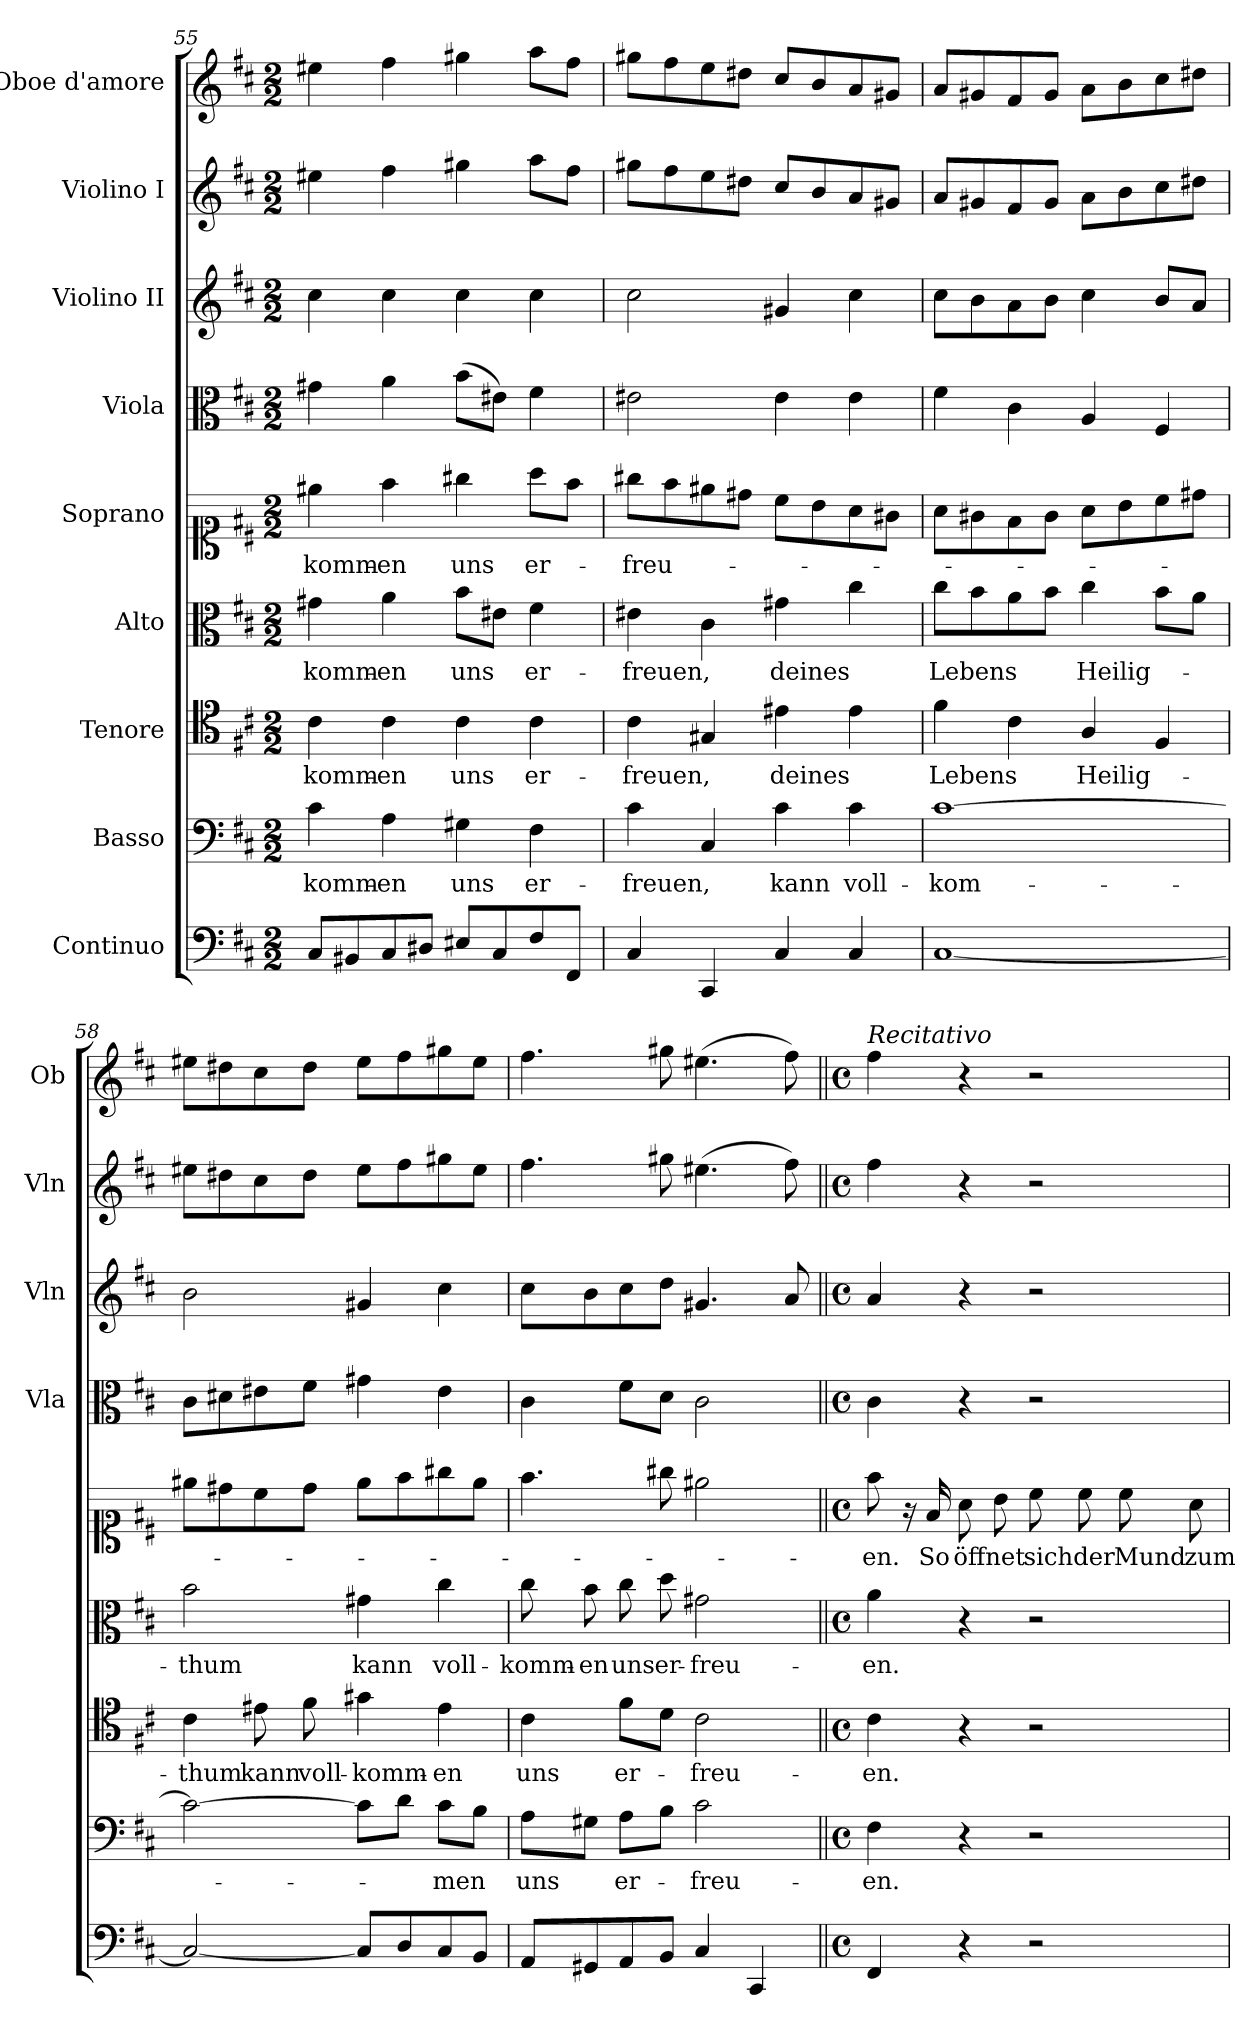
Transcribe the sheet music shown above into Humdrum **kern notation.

**kern	**kern	**text	**kern	**text	**kern	**text	**kern	**text	**kern	**kern	**kern	**kern
*part9	*part8	*part8	*part7	*part7	*part6	*part6	*part5	*part5	*part4	*part3	*part2	*part1
*staff9	*staff8	*staff8	*staff7	*staff7	*staff6	*staff6	*staff5	*staff5	*staff4	*staff3	*staff2	*staff1
*I"Continuo	*I"Basso	*	*I"Tenore	*	*I"Alto	*	*I"Soprano	*	*I"Viola	*I"Violino II	*I"Violino I	*I"Oboe d'amore
*	*	*	*	*	*	*	*	*	*I'Vla	*I'Vln	*I'Vln	*I'Ob
*clefF4	*clefF4	*	*clefC4	*	*clefC3	*	*clefC1	*	*clefC3	*clefG2	*clefG2	*clefG2
*k[f#c#]	*k[f#c#]	*	*k[f#c#]	*	*k[f#c#]	*	*k[f#c#]	*	*k[f#c#]	*k[f#c#]	*k[f#c#]	*k[f#c#]
*M2/2	*M2/2	*	*M2/2	*	*M2/2	*	*M2/2	*	*M2/2	*M2/2	*M2/2	*M2/2
=55	=55	=55	=55	=55	=55	=55	=55	=55	=55	=55	=55	=55
!	!	!LO:LY:b	!	!LO:LY:b	!	!LO:LY:b	!	!LO:LY:b	!	!	!	!
8C#/L	4c#\	komm-	4c#\	komm-	4g#X\	komm-	4ee#X\	-komm-	4g#X\	4cc#\	4ee#X\	4ee#X\
8BB#X/	.	.	.	.	.	.	.	.	.	.	.	.
!	!	!LO:LY:b	!	!LO:LY:b	!	!LO:LY:b	!	!LO:LY:b	!	!	!	!
8C#/	4A\	-en	4c#\	-en	4a\	-en	4ff#\	-en	4a\	4cc#\	4ff#\	4ff#\
8D#X/J	.	.	.	.	.	.	.	.	.	.	.	.
!	!	!LO:LY:b	!	!LO:LY:b	!	!LO:LY:b	!	!LO:LY:b	!	!	!	!
8E#X/L	4G#X\	uns	4c#\	uns	8b\L	uns	4gg#X\	uns	(>8b\L	4cc#\	4gg#X\	4gg#X\
8C#/	.	.	.	.	8e#X\J	.	.	.	8e#X\J)	.	.	.
!	!	!LO:LY:b	!	!LO:LY:b	!	!LO:LY:b	!	!LO:LY:b	!	!	!	!
8F#/	4F#\	er-	4c#\	er-	4f#\	er-	8aa\L	er-	4f#\	4cc#\	8aa\L	8aa\L
8FF#/J	.	.	.	.	.	.	8ff#\J	.	.	.	8ff#\J	8ff#\J
=56	=56	=56	=56	=56	=56	=56	=56	=56	=56	=56	=56	=56
!	!	!LO:LY:b	!	!LO:LY:b	!	!LO:LY:b	!	!LO:LY:b	!	!	!	!
4C#/	4c#\	-freuen,	4c#\	-freuen,	4e#X\	-freuen,	8gg#X\L	-freu-	2e#X\	2cc#\	8gg#X\L	8gg#X\L
.	.	.	.	.	.	.	8ff#\	.	.	.	8ff#\	8ff#\
4CC#/	4C#/	.	4G#X/	.	4c#\	.	8ee#X\	.	.	.	8ee\	8ee\
.	.	.	.	.	.	.	8dd#X\J	.	.	.	8dd#X\J	8dd#X\J
!	!	!LO:LY:b	!	!LO:LY:b	!	!LO:LY:b	!	!	!	!	!	!
4C#/	4c#\	kann	4e#X\	deines	4g#X\	deines	8cc#\L	.	4e#\	4g#X/	8cc#/L	8cc#/L
.	.	.	.	.	.	.	8b\	.	.	.	8b/	8b/
!	!	!LO:LY:b	!	!	!	!	!	!	!	!	!	!
4C#/	4c#\	voll-	4e#\	.	4cc#\	.	8a\	.	4e#\	4cc#\	8a/	8a/
.	.	.	.	.	.	.	8g#X\J	.	.	.	8g#X/J	8g#X/J
=57	=57	=57	=57	=57	=57	=57	=57	=57	=57	=57	=57	=57
!	!	!LO:LY:b	!	!LO:LY:b	!	!LO:LY:b	!	!	!	!	!	!
[1C#	[1c#	-kom-	4f#\	Lebens	8cc#\L	Lebens	8a\L	.	4f#\	8cc#\L	8a/L	8a/L
.	.	.	.	.	8b\	.	8g#X\	.	.	8b\	8g#X/	8g#X/
.	.	.	4c#\	.	8a\	.	8f#\	.	4c#\	8a\	8f#/	8f#/
.	.	.	.	.	8b\J	.	8g#\J	.	.	8b\J	8g#/J	8g#/J
!	!	!	!	!LO:LY:b	!	!LO:LY:b	!	!	!	!	!	!
.	.	.	4A/	Heilig-	4cc#\	Heilig-	8a\L	.	4A/	4cc#\	8a\L	8a\L
.	.	.	.	.	.	.	8b\	.	.	.	8b\	8b\
.	.	.	4F#/	.	8b\L	.	8cc#\	.	4F#/	8b/L	8cc#\	8cc#\
.	.	.	.	.	8a\J	.	8dd#X\J	.	.	8a/J	8dd#X\J	8dd#X\J
!!LO:PB:g=z
=58	=58	=58	=58	=58	=58	=58	=58	=58	=58	=58	=58	=58
!	!	!	!	!LO:LY:b	!	!LO:LY:b	!	!	!	!	!	!
2C#/_	2c#\_	.	4c#\	thum	2b\	thum	8ee#X\L	.	8c#\L	2b\	8ee#X\L	8ee#X\L
.	.	.	.	.	.	.	8dd#X\	.	8d#X\	.	8dd#X\	8dd#X\
!	!	!	!	!LO:LY:b	!	!	!	!	!	!	!	!
.	.	.	8e#X\	kann	.	.	8cc#\	.	8e#X\	.	8cc#\	8cc#\
!	!	!	!	!LO:LY:b	!	!	!	!	!	!	!	!
.	.	.	8f#\	voll-	.	.	8dd#\J	.	8f#\J	.	8dd#\J	8dd#\J
!	!	!	!	!LO:LY:b	!	!LO:LY:b	!	!	!	!	!	!
8C#/L]	8c#\L]	.	4g#X\	komm-	4g#X\	kann	8ee#\L	.	4g#X\	4g#X/	8ee#\L	8ee#\L
8D/	8d\J	.	.	.	.	.	8ff#\	.	.	.	8ff#\	8ff#\
!	!	!LO:LY:b	!	!LO:LY:b	!	!LO:LY:b	!	!	!	!	!	!
8C#/	8c#\L	men	4e#\	-en	4cc#\	voll-	8gg#X\	.	4e#\	4cc#\	8gg#X\	8gg#X\
8BB/J	8B\J	.	.	.	.	.	8ee#\J	.	.	.	8ee#\J	8ee#\J
=59	=59	=59	=59	=59	=59	=59	=59	=59	=59	=59	=59	=59
!	!	!LO:LY:b	!	!LO:LY:b	!	!LO:LY:b	!	!	!	!	!	!
8AA/L	8A\L	uns	4c#\	uns	8cc#\	komm-	4.ff#\	.	4c#\	8cc#\L	4.ff#\	4.ff#\
!	!	!	!	!	!	!LO:LY:b	!	!	!	!	!	!
8GG#X/	8G#X\J	.	.	.	8b\	-en	.	.	.	8b\	.	.
!	!	!LO:LY:b	!	!LO:LY:b	!	!LO:LY:b	!	!	!	!	!	!
8AA/	8A\L	er-	8f#\L	er-	8cc#\	uns	.	.	8f#\L	8cc#\	.	.
!	!	!	!	!	!	!LO:LY:b	!	!	!	!	!	!
8BB/J	8B\J	.	8d\J	.	8dd\	er-	8gg#X\	.	8d\J	8dd\J	8gg#X\	8gg#X\
!	!	!LO:LY:b	!	!LO:LY:b	!	!LO:LY:b	!	!	!	!	!	!
4C#/	2c#\	freu-	2c#\	freu-	2g#X\	freu-	2ee#X\	.	2c#\	4.g#X/	(>4.ee#X\	(>4.ee#X\
4CC#/	.	.	.	.	.	.	.	.	.	.	.	.
.	.	.	.	.	.	.	.	.	.	8a/	8ff#\)	8ff#\)
!!LO:PB:g=z
=60||	=60||	=60||	=60||	=60||	=60||	=60||	=60||	=60||	=60||	=60||	=60||	=60||
*M4/4	*M4/4	*	*M4/4	*	*M4/4	*	*M4/4	*	*M4/4	*M4/4	*M4/4	*M4/4
*met(c)	*met(c)	*	*met(c)	*	*met(c)	*	*met(c)	*	*met(c)	*met(c)	*met(c)	*met(c)
!	!	!	!	!	!	!	!	!	!	!	!	!LO:TX:i:t=Recitativo
!	!	!LO:LY:b	!	!LO:LY:b	!	!LO:LY:b	!	!LO:LY:b	!	!	!	!
4FF#/	4F#\	-en.	4c#\	-en.	4a\	-en.	8ff#\	-en.	4c#\	4a/	4ff#\	4ff#\
.	.	.	.	.	.	.	16r	.	.	.	.	.
!	!	!	!	!	!	!	!	!LO:LY:b	!	!	!	!
.	.	.	.	.	.	.	16f#/	So	.	.	.	.
!	!	!	!	!	!	!	!	!LO:LY:b	!	!	!	!
4r	4r	.	4r	.	4r	.	8a\	öffnet	4r	4r	4r	4r
.	.	.	.	.	.	.	8b\	.	.	.	.	.
!	!	!	!	!	!	!	!	!LO:LY:b	!	!	!	!
2r	2r	.	2r	.	2r	.	8cc#\	sich	2r	2r	2r	2r
!	!	!	!	!	!	!	!	!LO:LY:b	!	!	!	!
.	.	.	.	.	.	.	8cc#\	der	.	.	.	.
!	!	!	!	!	!	!	!	!LO:LY:b	!	!	!	!
.	.	.	.	.	.	.	8cc#\	Mund	.	.	.	.
!	!	!	!	!	!	!	!	!LO:LY:b	!	!	!	!
.	.	.	.	.	.	.	8a\	zum	.	.	.	.
=	=	=	=	=	=	=	=	=	=	=	=	=
*-	*-	*-	*-	*-	*-	*-	*-	*-	*-	*-	*-	*-
